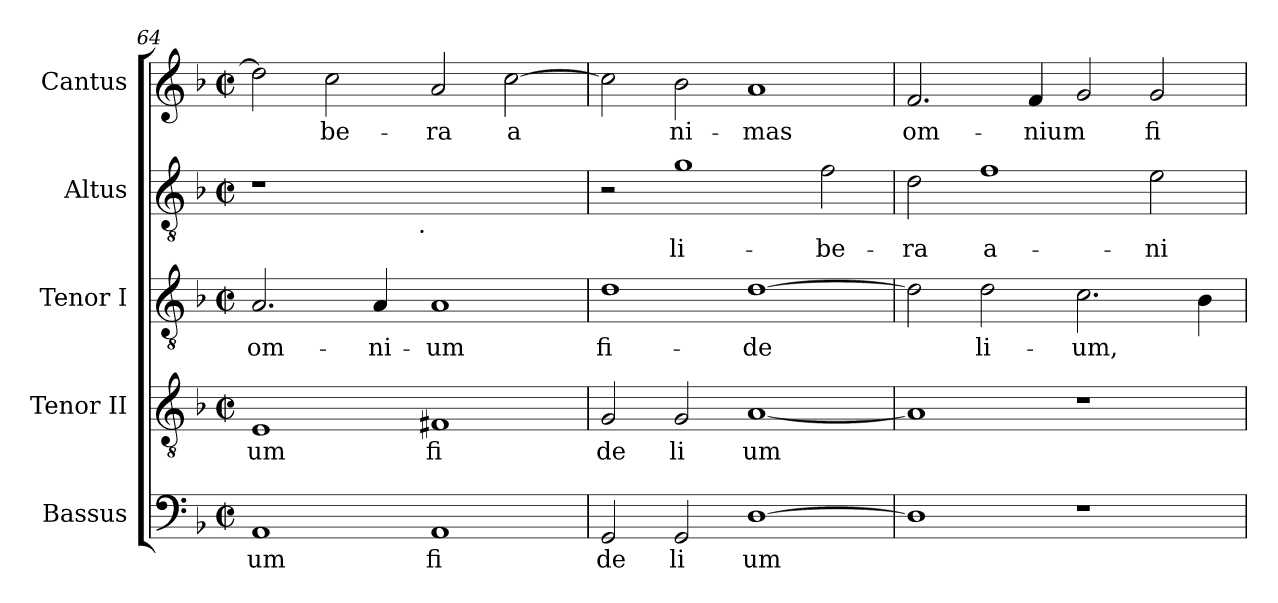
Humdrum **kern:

**kern	**text	**kern	**text	**kern	**text	**kern	**text	**kern	**text
*part5	*part5	*part4	*part4	*part3	*part3	*part2	*part2	*part1	*part1
*staff5	*staff5	*staff4	*staff4	*staff3	*staff3	*staff2	*staff2	*staff1	*staff1
*I"Bassus	*	*I"Tenor II	*	*I"Tenor I	*	*I"Altus	*	*I"Cantus	*
*I'B	*	*I'T II	*	*I'T I	*	*I'A	*	*I'C	*
*clefF4	*	*clefGv2	*	*clefGv2	*	*clefGv2	*	*clefG2	*
*k[b-]	*	*k[b-]	*	*k[b-]	*	*k[b-]	*	*k[b-]	*
*F:	*	*F:	*	*F:	*	*F:	*	*F:	*
*M2/2	*	*M2/2	*	*M2/2	*	*M2/2	*	*M2/2	*
*met(c|)	*	*met(c|)	*	*met(c|)	*	*met(c|)	*	*met(c|)	*
=64	=64	=64	=64	=64	=64	=64	=64	=64	=64
!	!LO:LY:b:cj	!	!LO:LY:b:cj	!	!LO:LY:b:cj	!	!	!	!LO:LY:b:cj
*	*	*	*	*	*	*^	*	*	*
1AA	um	1E	um	2.A/	om-	1r	2ryy	.	2dd\]	--
!	!	!	!	!	!	!	!	!	!	!LO:LY:b:cj
.	.	.	.	.	.	.	4...ryy	.	2cc\	-be-
!	!	!	!	!	!LO:LY:b:cj	!	!	!	!	!
.	.	.	.	4A/	-ni-	.	.	.	.	.
!	!	!	!	!	!	!	!LO:TX:b:t=.	!	!	!
.	.	.	.	.	.	.	1ryy	.	.	.
!	!LO:LY:b:cj	!	!LO:LY:b:cj	!	!LO:LY:b:cj	!	!	!	!	!LO:LY:b:cj
1AA	fi	1F#X	fi	1A	-um	1ryy	.	.	2a/	-ra
!	!	!	!	!	!	!	!	!	!	!LO:LY:b:cj
.	.	.	.	.	.	.	.	.	[>2cc\	a-
.	.	.	.	.	.	.	32ryy	.	.	.
=65	=65	=65	=65	=65	=65	=65	=65	=65	=65	=65
!	!LO:LY:b:cj	!	!LO:LY:b:cj	!	!LO:LY:b:cj	!	!	!	!	!LO:LY:b:cj
*	*	*	*	*	*	*v	*v	*	*	*
2GG/	de	2G/	de	1d	fi-	2r	.	2cc\]	--
!	!LO:LY:b:cj	!	!LO:LY:b:cj	!	!	!	!LO:LY:b:cj	!	!LO:LY:b:cj
2GG/	li	2G/	li	.	.	1g	li-	2b-\	-ni-
!	!LO:LY:b:cj	!	!LO:LY:b:cj	!	!LO:LY:b:cj	!	!	!	!LO:LY:b:cj
[>1D	um	[<1A	um	[>1d	-de-	.	.	1a	-mas
!	!	!	!	!	!	!	!LO:LY:b:cj	!	!
.	.	.	.	.	.	2f\	-be-	.	.
=66	=66	=66	=66	=66	=66	=66	=66	=66	=66
!	!LO:LY:b:cj	!	!LO:LY:b:cj	!	!LO:LY:b:cj	!	!LO:LY:b:cj	!	!LO:LY:b:cj
1D]	.	1A]	.	2d\]	--	2d\	-ra	2.f/	om-
!	!	!	!	!	!LO:LY:b:cj	!	!LO:LY:b:cj	!	!
.	.	.	.	2d\	-li-	1f	a-	.	.
!	!	!	!	!	!	!	!	!	!LO:LY:b:cj
.	.	.	.	.	.	.	.	4f/	-nium
!	!	!	!	!	!LO:LY:b:cj	!	!	!	!LO:LY:b:cj
1r	.	1r	.	2.c\	-um,	.	.	2g/	.
!	!	!	!	!	!	!	!LO:LY:b:cj	!	!LO:LY:b:cj
.	.	.	.	.	.	2e\	-ni-	2g/	fi-
!	!	!	!	!	!LO:LY:b:cj	!	!	!	!
.	.	.	.	4B-\	.	.	.	.	.
=	=	=	=	=	=	=	=	=	=
*-	*-	*-	*-	*-	*-	*-	*-	*-	*-
